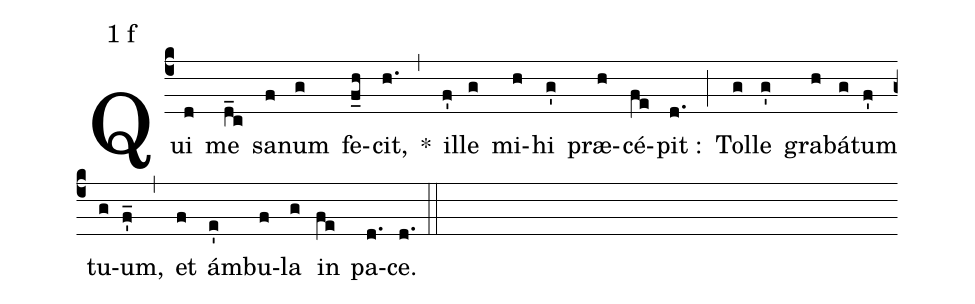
mode:1 f;
%%
(c4) Qui(d) me(d_c) sa(f)num(g) fe(f_h)cit,(h.) *(,) il(f')le(g) mi(h)hi(g') præ(h)cé(fe)pit :(d.) (;) Tol(g)le(g') gra(h)bá(g)tum(f') tu(g)um,(f'_) (,) et(f) ám(e')bu(f)la(g) in(fe) pa(d.)ce.(d.) (::)
